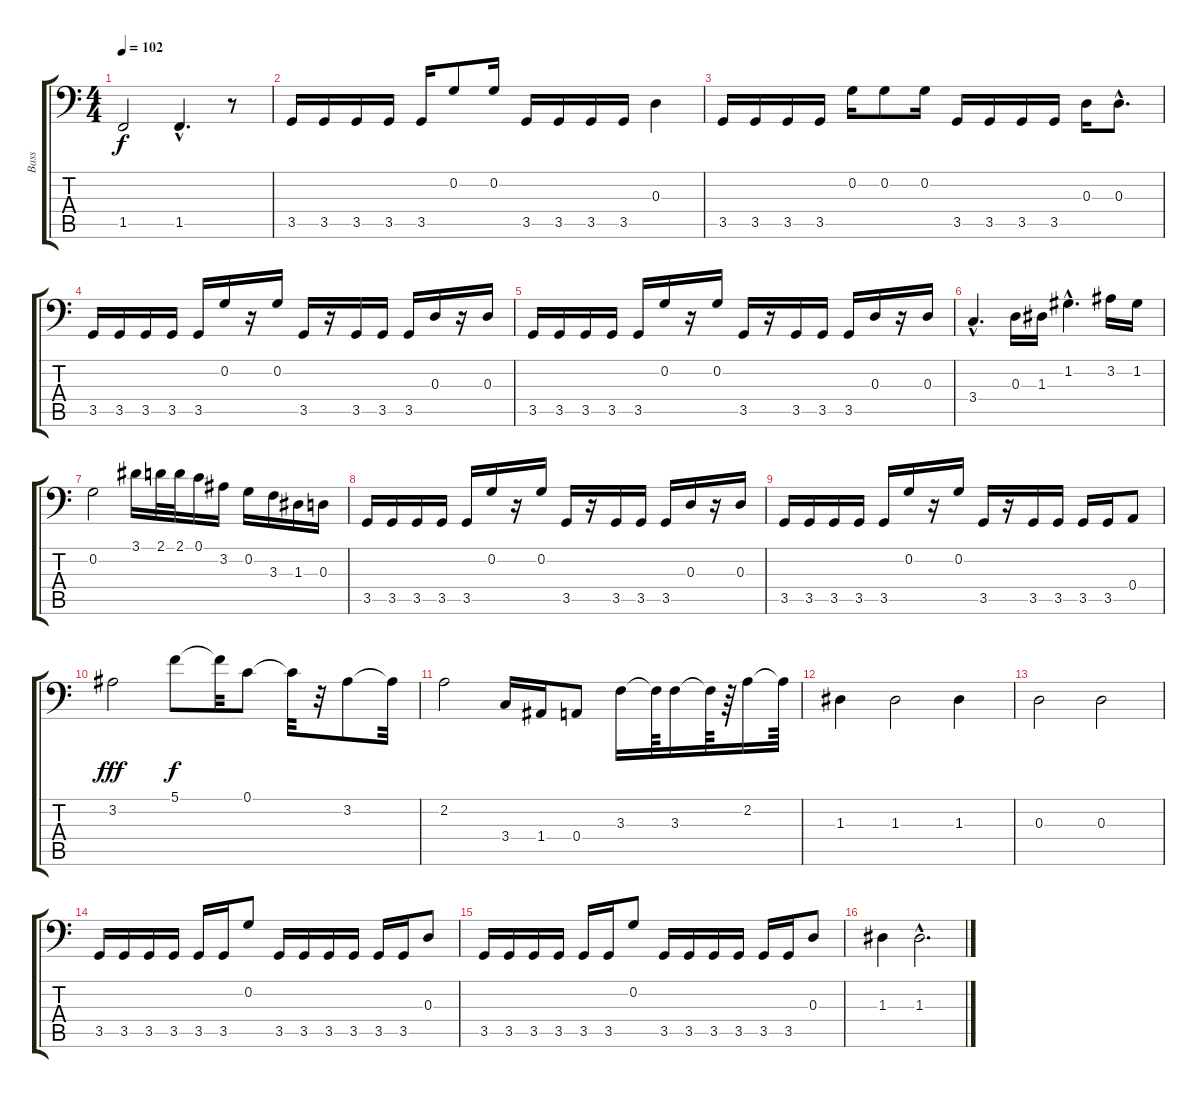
\track ("Bass" "Bass") {instrument electricbassfinger}
\staff {score tabs}
\tuning (C3 G2 D2 A1 E1 B0) {hide}
\ts (4 4)
\tempo 102
\clef f4
\ks c
1.5.2{dy f} 1.5{hac}.4{d} r.8 |
3.5.16 3.5.16 3.5.16 3.5.16 3.5.16 0.2.8 0.2.16 3.5.16 3.5.16 3.5.16 3.5.16 0.3.4 |
3.5.16 3.5.16 3.5.16 3.5.16 0.2.16 0.2.8 0.2.16 3.5.16 3.5.16 3.5.16 3.5.16 0.3.16 0.3{hac}.8{d} |
3.5.16 3.5.16 3.5.16 3.5.16 3.5.16 0.2.16 r.16 0.2.16 3.5.16 r.16 3.5.16 3.5.16 3.5.16 0.3.16 r.16 0.3.16 |
3.5.16 3.5.16 3.5.16 3.5.16 3.5.16 0.2.16 r.16 0.2.16 3.5.16 r.16 3.5.16 3.5.16 3.5.16 0.3.16 r.16 0.3.16 |
3.4{hac}.4{d} 0.3.16 1.3.16 1.2{hac}.4{d} 3.2.16 1.2.16 |
0.2.2 3.1.16 2.1.32 2.1.32 0.1.16 3.2.16 0.2.16 3.3.16 1.3.16 0.3.16 |
3.5.16 3.5.16 3.5.16 3.5.16 3.5.16 0.2.16 r.16 0.2.16 3.5.16 r.16 3.5.16 3.5.16 3.5.16 0.3.16 r.16 0.3.16 |
3.5.16 3.5.16 3.5.16 3.5.16 3.5.16 0.2.16 r.16 0.2.16 3.5.16 r.16 3.5.16 3.5.16 3.5.16 3.5.16 0.4.8 |
3.2.2{dy fff} 5.1.8{dy f} 5.1{t}.32 0.1.8 0.1{t}.32 r.32 3.2.8 3.2{t}.32 |
2.2.2 3.4.16 1.4.16 0.4.8 3.3.16 3.3{t}.64 3.3.16 3.3{t}.64 r.64 2.2.16 2.2{t}.64 |
1.3.4 1.3.2 1.3.4 |
0.3.2 0.3.2 |
3.5.16 3.5.16 3.5.16 3.5.16 3.5.16 3.5.16 0.2.8 3.5.16 3.5.16 3.5.16 3.5.16 3.5.16 3.5.16 0.3.8 |
3.5.16 3.5.16 3.5.16 3.5.16 3.5.16 3.5.16 0.2.8 3.5.16 3.5.16 3.5.16 3.5.16 3.5.16 3.5.16 0.3.8 |
1.3.4 1.3{hac}.2{d}
